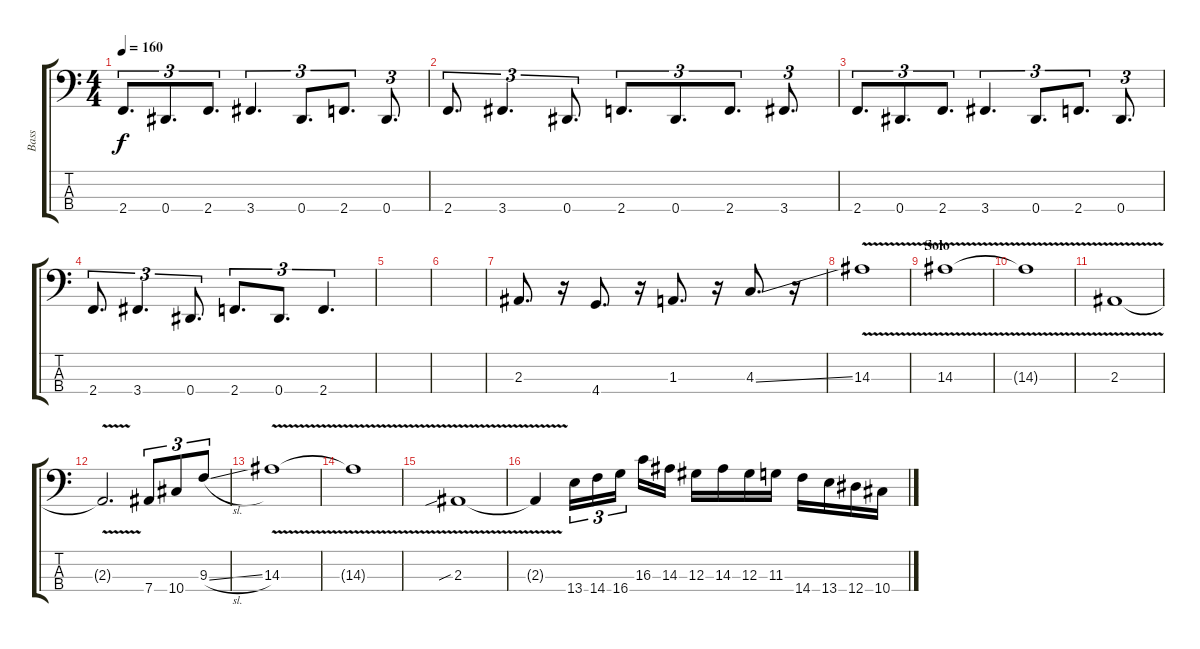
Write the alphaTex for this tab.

\track ("Bass" "Bass") {instrument fretlessbass}
\staff {score tabs}
\tuning (Gb2 Db2 Ab1 Eb1) {hide}
\ts (4 4)
\tempo 160
\clef f4
\ks c
2.4.8{d tu (3 2) dy f} 0.4.8{d tu (3 2)} 2.4.8{d tu (3 2)} 3.4.4{d tu (3 2)} 0.4.8{d tu (3 2)} 2.4.8{d tu (3 2)} 0.4.8{d tu (3 2)} |
2.4.8{d tu (3 2)} 3.4.4{d tu (3 2)} 0.4.8{d tu (3 2)} 2.4.8{d tu (3 2)} 0.4.8{d tu (3 2)} 2.4.8{d tu (3 2)} 3.4.8{d tu (3 2)} |
2.4.8{d tu (3 2)} 0.4.8{d tu (3 2)} 2.4.8{d tu (3 2)} 3.4.4{d tu (3 2)} 0.4.8{d tu (3 2)} 2.4.8{d tu (3 2)} 0.4.8{d tu (3 2)} |
2.4.8{d tu (3 2)} 3.4.4{d tu (3 2)} 0.4.8{d tu (3 2)} 2.4.8{d tu (3 2)} 0.4.8{d tu (3 2)} 2.4.4{d tu (3 2)} |
\section ("" "")
|
|
2.3.8{d} r.16 4.4.8{d} r.16 1.3.8{d} r.16 4.3{ss}.8{d} r.16 |
14.3{v}.1 |
\section ("" "Solo")
14.3{v}.1 |
14.3{t}.1 |
2.3{v}.1 |
2.3{t}.2{d} 7.4.8{tu (3 2)} 10.4.8{tu (3 2)} 9.3{sl}.8{tu (3 2)} |
14.3{v}.1 |
14.3{t}.1 |
2.3{v sib}.1 |
2.3{t}.4 13.4.16{tu (3 2)} 14.4.16{tu (3 2)} 16.4.16{tu (3 2)} 16.3.16 14.3.16 12.3.16 14.3.16 12.3.16 11.3.16 14.4.16 13.4.16 12.4.16 10.4.16
